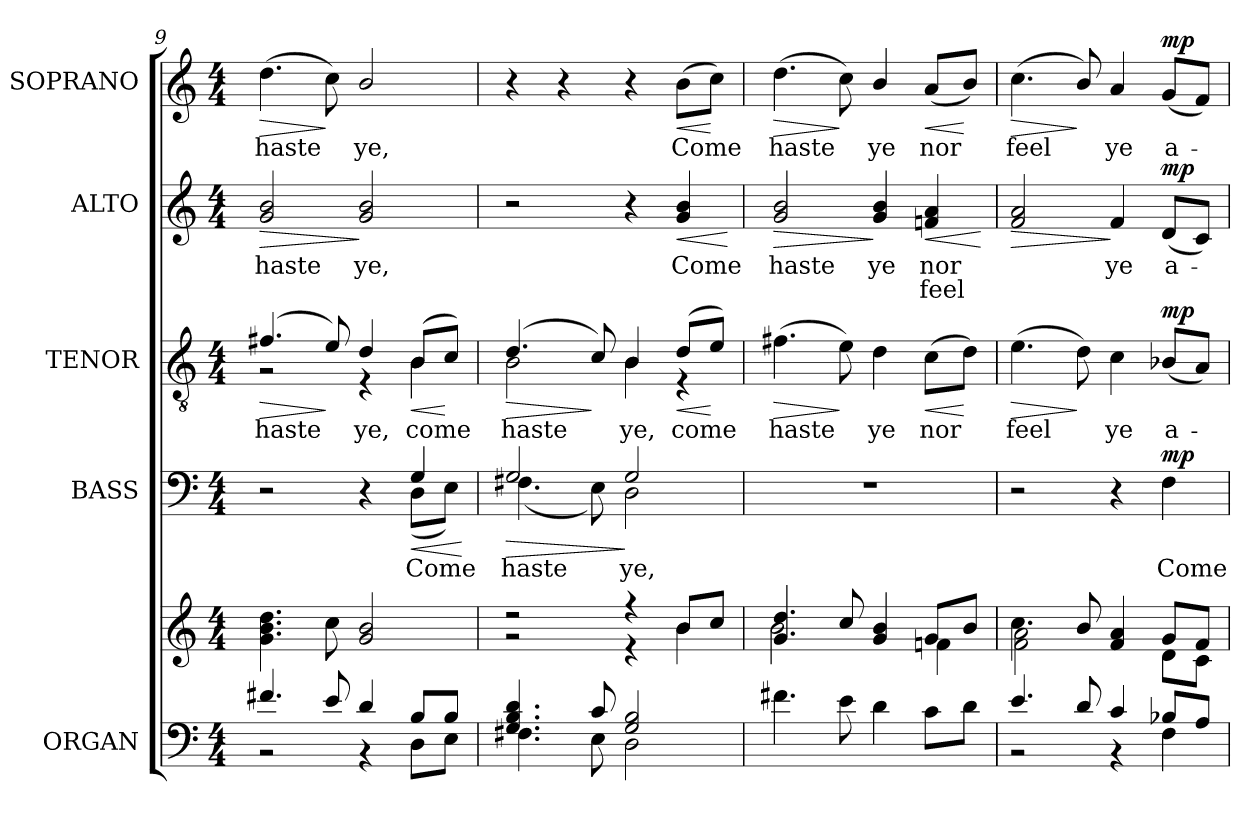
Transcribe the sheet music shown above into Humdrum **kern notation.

**kern	**kern	**kern	**text	**dynam	**kern	**text	**dynam	**kern	**text	**text	**dynam	**kern	**text	**dynam
*part5	*part5	*part4	*part4	*part4	*part3	*part3	*part3	*part2	*part2	*part2	*part2	*part1	*part1	*part1
*staff6	*staff5	*staff4	*staff4	*staff4	*staff3	*staff3	*staff3	*staff2	*staff2	*staff2	*staff2	*staff1	*staff1	*staff1
*I"ORGAN	*	*I"BASS	*	*	*I"TENOR	*	*	*I"ALTO	*	*	*	*I"SOPRANO	*	*
*I'Org.	*	*I'B.	*	*	*I'T.	*	*	*I'A.	*	*	*	*I'S.	*	*
*clefF4	*clefG2	*clefF4	*	*	*clefGv2	*	*	*clefG2	*	*	*	*clefG2	*	*
*	*	*	*	*	*ITrd7c12	*	*	*	*	*	*	*	*	*
*k[]	*k[]	*k[]	*	*	*k[]	*	*	*k[]	*	*	*	*k[]	*	*
*C:	*C:	*C:	*	*	*C:	*	*	*C:	*	*	*	*C:	*	*
*M4/4	*M4/4	*M4/4	*	*	*M4/4	*	*	*M4/4	*	*	*	*M4/4	*	*
=9	=9	=9	=9	=9	=9	=9	=9	=9	=9	=9	=9	=9	=9	=9
*^	*	*^	*	*	*	*	*	*	*	*	*	*	*	*
!	!	!	!	!	!	!	!	!LO:LY:b:color=#000000	!LO:HP:b	!	!	!	!	!	!	!
*	*	*	*	*	*	*	*^	*	*	*	*	*	*	*	*	*
!	!	!	!	!	!	!	!	!	!	!	!	!LO:LY:b:color=#000000	!	!LO:HP:b	!	!	!
!	!	!	!	!	!	!	!	!	!	!	!	!	!	!	!	!LO:LY:b:color=#000000	!LO:HP:b
4.f#Xi/	2r	4.gi\ 4.bi 4.ddi	2r	2.ryy	.	.	(4.F#Xi/	2r	haste	>	2gi/ 2bi	haste	.	>	(4.ddi\	haste	>
8ei/	.	8cci\	.	.	.	.	8Ei/)	.	.	]	.	.	.	.	8cci\)	.	]
!	!	!	!	!	!	!	!	!	!LO:LY:b:color=#000000	!	!	!	!	!	!	!	!
!	!	!	!	!	!	!	!	!	!	!	!	!LO:LY:b:color=#000000	!	!	!	!	!
!	!	!	!	!	!	!	!	!	!	!	!	!	!	!	!	!LO:LY:b:color=#000000	!
4di/	4r	2gi/ 2bi	4r	.	.	.	4Di/	4r	ye,	.	2gi/ 2bi	ye,	.	]	2bi/	ye,	.
!	!	!	!	!	!	!LO:HP:b	!	!	!	!	!	!	!	!	!	!	!
!	!	!	!	!	!LO:LY:b:color=#000000	!	!	!	!	!	!	!	!	!	!	!	!
!	!	!	!	!	!	!	!	!	!LO:LY:b:color=#000000	!LO:HP:b	!	!	!	!	!	!	!
8Bi/L	8Di\L	.	4Gi/	(8Di\L	Come	<	(8BBi/L	4BBi\	come	<	.	.	.	.	.	.	.
8Bi/J	8Ei\J	.	.	8Ei\J)	.	.	8Ci/J)	.	.	[	.	.	.	.	.	.	.
*	*	*	*v	*v	*	*	*	*	*	*	*	*	*	*	*	*	*
*v	*v	*	*	*	*	*v	*v	*	*	*	*	*	*	*	*	*
.	.	.	.	[	.	.	.	.	.	.	.	.	.	.
!!LO:PB:g=z
=10	=10	=10	=10	=10	=10	=10	=10	=10	=10	=10	=10	=10	=10	=10
*^	*^	*	*	*	*	*	*	*	*	*	*	*	*	*
!	!	!	!	!	!	!LO:HP:b	!	!	!	!	!	!	!	!	!	!
*	*	*	*	*^	*	*	*	*	*	*	*	*	*	*	*	*
!	!	!	!	!	!	!LO:LY:b:color=#000000	!	!	!	!	!	!	!	!	!	!	!
!	!	!	!	!	!	!	!	!	!LO:LY:b:color=#000000	!LO:HP:b	!	!	!	!	!	!	!
*	*	*	*	*	*	*	*	*^	*	*	*	*	*	*	*	*	*
4.Gi/ 4.Bi 4.di	4.F#Xi\	2r	2r	2Gi/	(4.F#Xi\	haste	>	(4.Di/	2BBi\	haste	>	2r	.	.	.	4r	.	.
.	.	.	.	.	.	.	.	.	.	.	.	.	.	.	.	4r	.	.
8ci/	8Ei\	.	.	.	8Ei\)	.	.	8Ci/)	.	.	]	.	.	.	.	.	.	.
!	!	!	!	!	!	!LO:LY:b:color=#000000	!	!	!	!	!	!	!	!	!	!	!	!
!	!	!	!	!	!	!	!	!	!	!LO:LY:b:color=#000000	!	!	!	!	!	!	!	!
2Gi/ 2Bi	2Di\	4r	4r	2Gi/	2Di\	ye,	]	4BBi/	4BBi\	ye,	.	4r	.	.	.	4r	.	.
!	!	!	!	!	!	!	!	!	!	!LO:LY:b:color=#000000	!LO:HP:b	!	!	!	!	!	!	!
!	!	!	!	!	!	!	!	!	!	!	!	!	!LO:LY:b:color=#000000	!	!LO:HP:b	!	!	!
!	!	!	!	!	!	!	!	!	!	!	!	!	!	!	!	!	!LO:LY:b:color=#000000	!LO:HP:b
.	.	8bi/L	4bi\	.	.	.	.	(8Di/L	4r	come	<	4gi/ 4bi	Come	.	<	(8bi\L	Come	<
.	.	8cci/J	.	.	.	.	.	8Ei/J)	.	.	[	.	.	.	.	8cci\J)	.	[
*v	*v	*	*	*v	*v	*	*	*v	*v	*	*	*	*	*	*	*	*	*
*	*v	*v	*	*	*	*	*	*	*	*	*	*	*	*	*
.	.	.	.	.	.	.	.	.	.	.	[	.	.	.
=11	=11	=11	=11	=11	=11	=11	=11	=11	=11	=11	=11	=11	=11	=11
*	*^	*	*	*	*	*	*	*	*	*	*	*	*	*
!	!	!	!	!	!	!	!LO:LY:b:color=#000000	!LO:HP:b	!	!	!	!	!	!	!
!	!	!	!	!	!	!	!	!	!	!LO:LY:b:color=#000000	!	!LO:HP:b	!	!	!
!	!	!	!	!	!	!	!	!	!	!	!	!	!	!LO:LY:b:color=#000000	!LO:HP:b
4.f#Xi\	4.gi/ 4.ddi	2bi\	1r	.	.	(4.F#Xi\	haste	>	2gi/ 2bi	haste	.	>	(4.ddi\	haste	>
8ei\	8cci/	.	.	.	.	8Ei\)	.	]	.	.	.	.	8cci\)	.	]
!	!	!	!	!	!	!	!LO:LY:b:color=#000000	!	!	!	!	!	!	!	!
!	!	!	!	!	!	!	!	!	!	!LO:LY:b:color=#000000	!	!	!	!	!
!	!	!	!	!	!	!	!	!	!	!	!	!	!	!LO:LY:b:color=#000000	!
4di\	4gi/ 4bi	4ryy	.	.	.	4Di\	ye	.	4gi/ 4bi	ye	.	]	4bi/	ye	.
!	!	!	!	!	!	!	!LO:LY:b:color=#000000	!LO:HP:b	!	!	!	!	!	!	!
!	!	!	!	!	!	!	!	!	!	!LO:LY:b:color=#000000	!LO:LY:b:color=#000000	!LO:HP:b	!	!	!
!	!	!	!	!	!	!	!	!	!	!	!	!	!	!LO:LY:b:color=#000000	!LO:HP:b
8ci\L	8gi/L	4fni\	.	.	.	(8Ci\L	nor	<	4fni/ 4ai	nor	feel	<	(8ai/L	nor	<
8di\J	8bi/J	.	.	.	.	8Di\J)	.	[	.	.	.	.	8bi/J)	.	[
*	*v	*v	*	*	*	*	*	*	*	*	*	*	*	*	*
.	.	.	.	.	.	.	.	.	.	.	[	.	.	.
=12	=12	=12	=12	=12	=12	=12	=12	=12	=12	=12	=12	=12	=12	=12
*^	*^	*	*	*	*	*	*	*	*	*	*	*	*	*
!	!	!	!	!	!	!	!	!LO:LY:b:color=#000000	!LO:HP:b	!	!	!	!LO:HP:b	!	!	!
!	!	!	!	!	!	!	!	!	!	!	!	!	!	!	!LO:LY:b:color=#000000	!LO:HP:b
4.ei/	2r	4.cci\	2fi\ 2ai	2r	.	.	(4.Ei\	feel	>	2fi/ 2ai	.	.	>	(4.cci\	feel	>
8di/	.	8bi/	.	.	.	.	8Di\)	.	]	.	.	.	.	8bi/)	.	]
!	!	!	!	!	!	!	!	!LO:LY:b:color=#000000	!	!	!	!	!	!	!	!
!	!	!	!	!	!	!	!	!	!	!	!LO:LY:b:color=#000000	!	!	!	!	!
!	!	!	!	!	!	!	!	!	!	!	!	!	!	!	!LO:LY:b:color=#000000	!
4ci/	4r	4fi/ 4ai	4ryy	4r	.	.	4Ci\	ye	.	4fi/	ye	.	]	4ai/	ye	.
!	!	!	!	!	!LO:LY:b:color=#000000	!	!	!	!	!	!	!	!	!	!	!
!	!	!	!	!	!	!	!	!LO:LY:b:color=#000000	!	!	!	!	!	!	!	!
!	!	!	!	!	!	!	!	!	!	!	!LO:LY:b:color=#000000	!	!	!	!	!
!	!	!	!	!	!	!	!	!	!	!	!	!	!	!	!LO:LY:b:color=#000000	!
8B-Xi/L	4Fi\	8gi/L	8di\L	4Fi\	Come	mp	(8BB-Xi/L	a-	mp	(8di/L	a-	.	mp	(8gi/L	a-	mp
8Ai/J	.	8fi/J	8ci\J	.	.	.	8AAi/J)	.	.	8ci/J)	.	.	.	8fi/J)	.	.
*v	*v	*	*	*	*	*	*	*	*	*	*	*	*	*	*	*
*	*v	*v	*	*	*	*	*	*	*	*	*	*	*	*	*
=	=	=	=	=	=	=	=	=	=	=	=	=	=	=
*-	*-	*-	*-	*-	*-	*-	*-	*-	*-	*-	*-	*-	*-	*-
